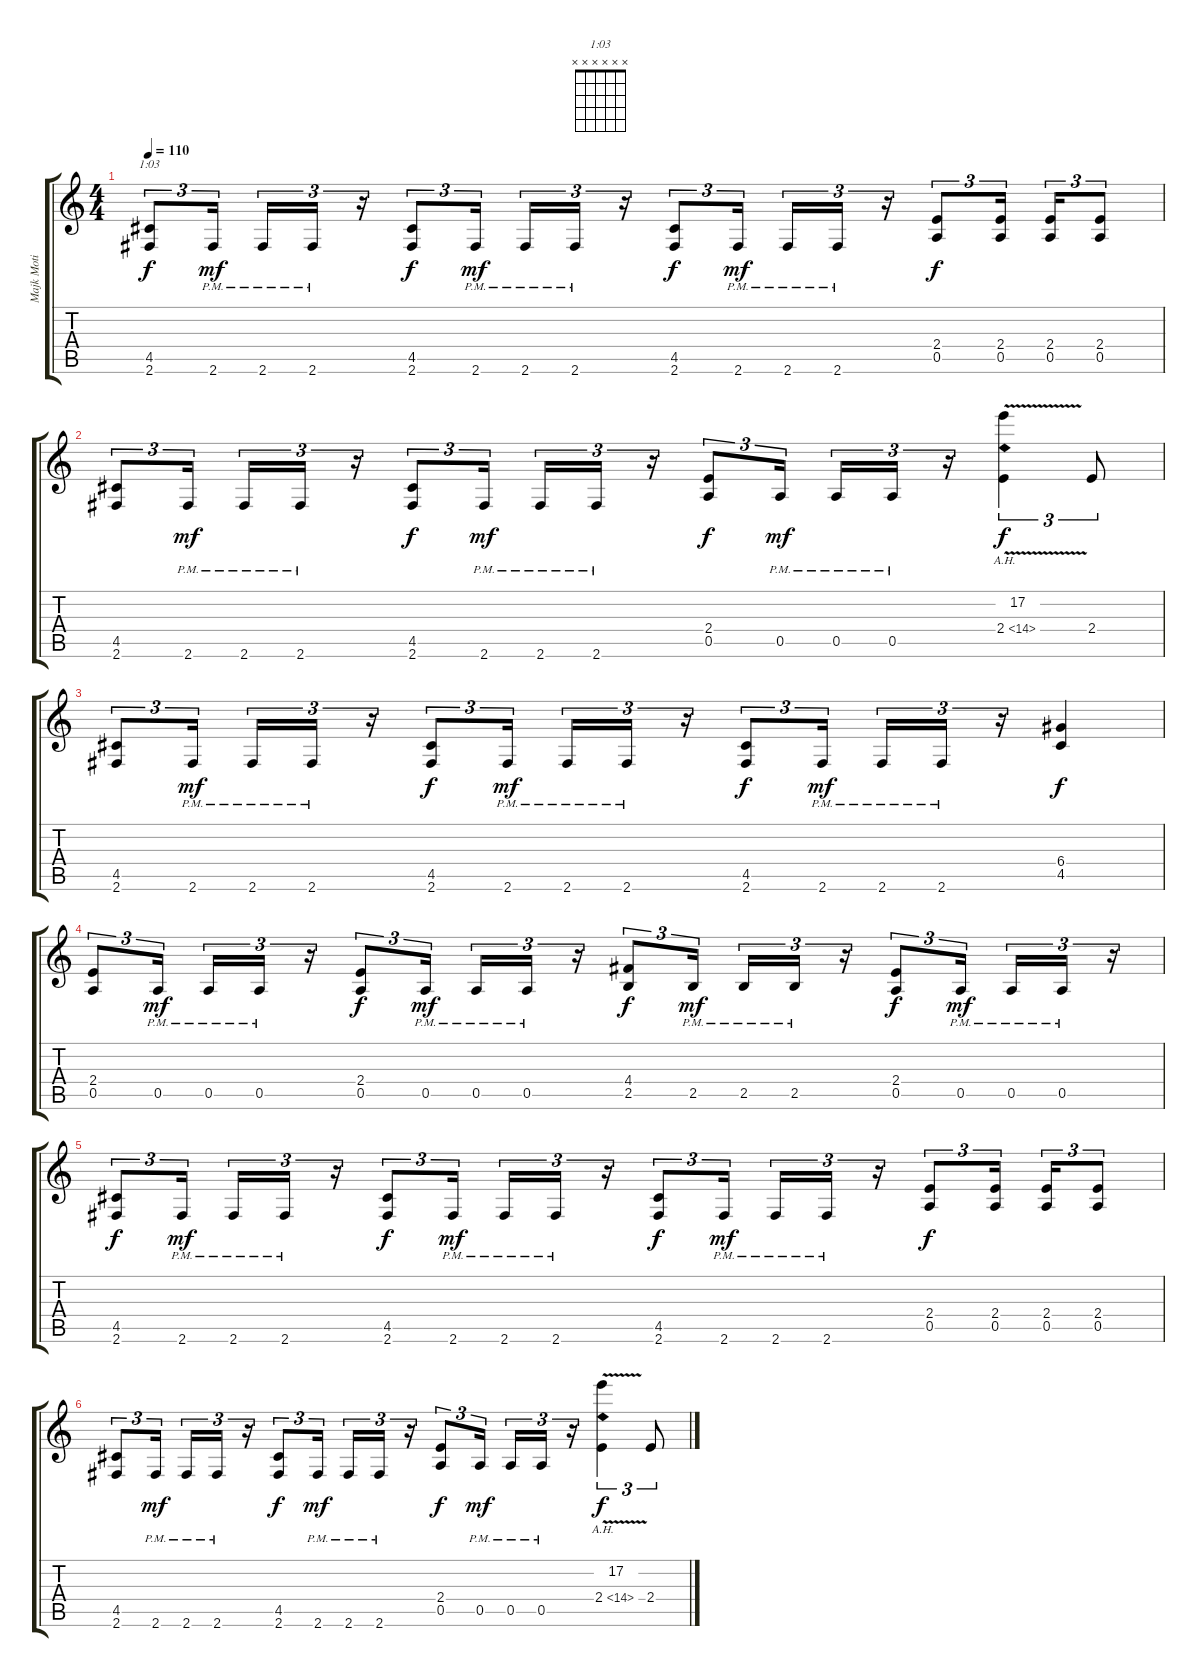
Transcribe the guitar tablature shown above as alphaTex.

\track ("Majk Moti (right)" "Majk Moti ") {instrument overdrivenguitar}
\staff {score tabs}
\tuning (E4 B3 G3 D3 A2 E2) {hide}
\chord ("1:03" x x x x x x)
\ts (4 4)
\tempo 110
\clef g2
\ks c
(4.5 2.6).8{tu (3 2) ch "1:03" dy f} 2.6{pm}.16{tu (3 2) dy mf} 2.6{pm}.16{tu (3 2)} 2.6{pm}.16{tu (3 2)} r.16{tu (3 2)} (4.5 2.6).8{tu (3 2) dy f} 2.6{pm}.16{tu (3 2) dy mf} 2.6{pm}.16{tu (3 2)} 2.6{pm}.16{tu (3 2)} r.16{tu (3 2)} (4.5 2.6).8{tu (3 2) dy f} 2.6{pm}.16{tu (3 2) dy mf} 2.6{pm}.16{tu (3 2)} 2.6{pm}.16{tu (3 2)} r.16{tu (3 2)} (2.4 0.5).8{tu (3 2) dy f} (2.4 0.5).16{tu (3 2)} (2.4 0.5).16{tu (3 2)} (2.4 0.5).8{tu (3 2)} |
(4.5 2.6).8{tu (3 2)} 2.6{pm}.16{tu (3 2) dy mf} 2.6{pm}.16{tu (3 2)} 2.6{pm}.16{tu (3 2)} r.16{tu (3 2)} (4.5 2.6).8{tu (3 2) dy f} 2.6{pm}.16{tu (3 2) dy mf} 2.6{pm}.16{tu (3 2)} 2.6{pm}.16{tu (3 2)} r.16{tu (3 2)} (2.4 0.5).8{tu (3 2) dy f} 0.5{pm}.16{tu (3 2) dy mf} 0.5{pm}.16{tu (3 2)} 0.5{pm}.16{tu (3 2)} r.16{tu (3 2)} (17.2{v} 2.4{ah 12 v}).4{tu (3 2) dy f} 2.4.8{tu (3 2)} |
(4.5 2.6).8{tu (3 2)} 2.6{pm}.16{tu (3 2) dy mf} 2.6{pm}.16{tu (3 2)} 2.6{pm}.16{tu (3 2)} r.16{tu (3 2)} (4.5 2.6).8{tu (3 2) dy f} 2.6{pm}.16{tu (3 2) dy mf} 2.6{pm}.16{tu (3 2)} 2.6{pm}.16{tu (3 2)} r.16{tu (3 2)} (4.5 2.6).8{tu (3 2) dy f} 2.6{pm}.16{tu (3 2) dy mf} 2.6{pm}.16{tu (3 2)} 2.6{pm}.16{tu (3 2)} r.16{tu (3 2)} (6.4 4.5).4{dy f} |
(2.4 0.5).8{tu (3 2)} 0.5{pm}.16{tu (3 2) dy mf} 0.5{pm}.16{tu (3 2)} 0.5{pm}.16{tu (3 2)} r.16{tu (3 2)} (2.4 0.5).8{tu (3 2) dy f} 0.5{pm}.16{tu (3 2) dy mf} 0.5{pm}.16{tu (3 2)} 0.5{pm}.16{tu (3 2)} r.16{tu (3 2)} (4.4 2.5).8{tu (3 2) dy f} 2.5{pm}.16{tu (3 2) dy mf} 2.5{pm}.16{tu (3 2)} 2.5{pm}.16{tu (3 2)} r.16{tu (3 2)} (2.4 0.5).8{tu (3 2) dy f} 0.5{pm}.16{tu (3 2) dy mf} 0.5{pm}.16{tu (3 2)} 0.5{pm}.16{tu (3 2)} r.16{tu (3 2)} |
(4.5 2.6).8{tu (3 2) dy f} 2.6{pm}.16{tu (3 2) dy mf} 2.6{pm}.16{tu (3 2)} 2.6{pm}.16{tu (3 2)} r.16{tu (3 2)} (4.5 2.6).8{tu (3 2) dy f} 2.6{pm}.16{tu (3 2) dy mf} 2.6{pm}.16{tu (3 2)} 2.6{pm}.16{tu (3 2)} r.16{tu (3 2)} (4.5 2.6).8{tu (3 2) dy f} 2.6{pm}.16{tu (3 2) dy mf} 2.6{pm}.16{tu (3 2)} 2.6{pm}.16{tu (3 2)} r.16{tu (3 2)} (2.4 0.5).8{tu (3 2) dy f} (2.4 0.5).16{tu (3 2)} (2.4 0.5).16{tu (3 2)} (2.4 0.5).8{tu (3 2)} |
(4.5 2.6).8{tu (3 2)} 2.6{pm}.16{tu (3 2) dy mf} 2.6{pm}.16{tu (3 2)} 2.6{pm}.16{tu (3 2)} r.16{tu (3 2)} (4.5 2.6).8{tu (3 2) dy f} 2.6{pm}.16{tu (3 2) dy mf} 2.6{pm}.16{tu (3 2)} 2.6{pm}.16{tu (3 2)} r.16{tu (3 2)} (2.4 0.5).8{tu (3 2) dy f} 0.5{pm}.16{tu (3 2) dy mf} 0.5{pm}.16{tu (3 2)} 0.5{pm}.16{tu (3 2)} r.16{tu (3 2)} (17.2{v} 2.4{ah 12 v}).4{tu (3 2) dy f} 2.4.8{tu (3 2)}
